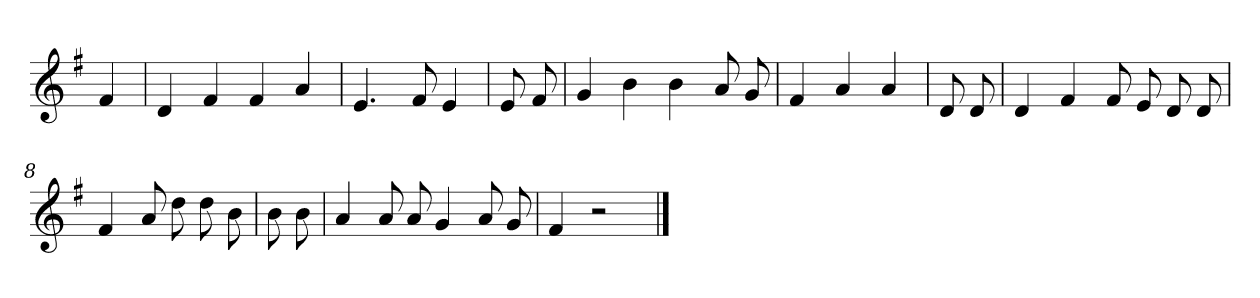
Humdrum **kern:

**kern
*part1
*staff1
*clefG2
*k[f#]
=
4f#
=1
4d
4f#
4f#
4a
=2
4.e
8f#
4e
=3
8e
8f#
=4
4g
4b
4b
8a
8g
=5
4f#
4a
4a
=6
8d
8d
=7
4d
4f#
8f#
8e
8d
8d
=8
4f#
8a
8dd
8dd
8b
=9
8b
8b
=10
4a
8a
8a
4g
8a
8g
=11
4f#
2r
==
*-
